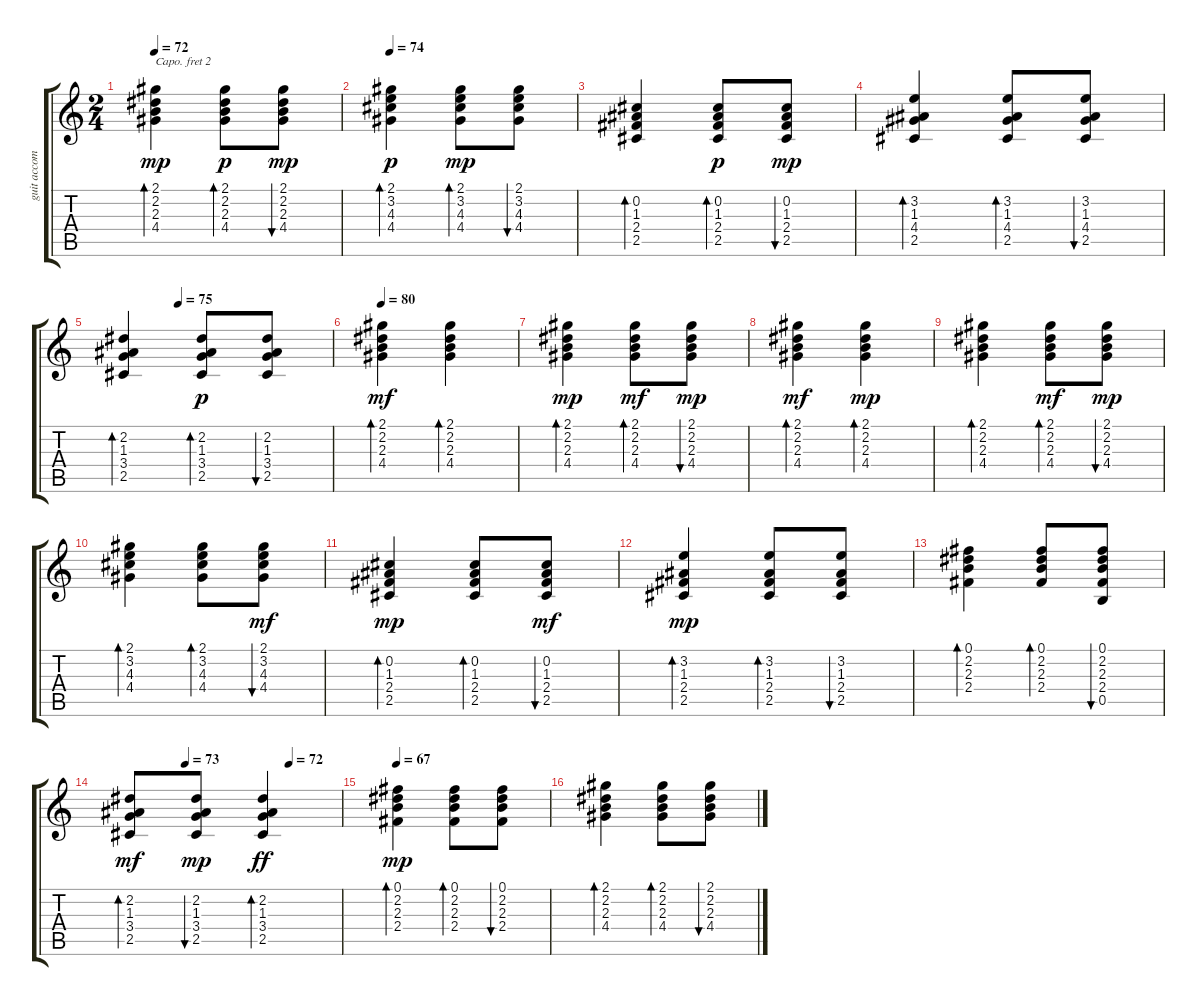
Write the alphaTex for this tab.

\track ("guit accomp." "guit accom") {instrument acousticguitarsteel}
\staff {score tabs}
\capo 2
\tuning (E4 B3 G3 D3 A2 E2) {hide}
\ts (2 4)
\tempo 72
\clef g2
\ks c
(2.1 2.2 2.3 4.4).4{bd 60 dy mp} (2.1 2.2 2.3 4.4).8{bd 60 dy p} (2.1 2.2 2.3 4.4).8{bu 60 dy mp} |
\tempo 74
(2.1 3.2 4.3 4.4).4{bd 60 dy p} (2.1 3.2 4.3 4.4).8{bd 60 dy mp} (2.1 3.2 4.3 4.4).8{bu 60} |
(0.2 1.3 2.4 2.5).4{bd 60} (0.2 1.3 2.4 2.5).8{bd 60 dy p} (0.2 1.3 2.4 2.5).8{bu 60 dy mp} |
(3.2 1.3 4.4 2.5).4{bd 60} (3.2 1.3 4.4 2.5).8{bd 60} (3.2 1.3 4.4 2.5).8{bu 60} |
\tempo (75 0.25)
(2.2 1.3 3.4 2.5).4{bd 60} (2.2 1.3 3.4 2.5).8{bd 60 dy p} (2.2 1.3 3.4 2.5).8{bu 60} |
\tempo 80
(2.1 2.2 2.3 4.4).4{bd 60 dy mf} (2.1 2.2 2.3 4.4).4{bd 60} |
(2.1 2.2 2.3 4.4).4{bd 60 dy mp} (2.1 2.2 2.3 4.4).8{bd 60 dy mf} (2.1 2.2 2.3 4.4).8{bu 60 dy mp} |
(2.1 2.2 2.3 4.4).4{bd 60 dy mf} (2.1 2.2 2.3 4.4).4{bd 60 dy mp} |
(2.1 2.2 2.3 4.4).4{bd 60} (2.1 2.2 2.3 4.4).8{bd 60 dy mf} (2.1 2.2 2.3 4.4).8{bu 60 dy mp} |
(2.1 3.2 4.3 4.4).4{bd 60} (2.1 3.2 4.3 4.4).8{bd 60} (2.1 3.2 4.3 4.4).8{bu 60 dy mf} |
(0.2 1.3 2.4 2.5).4{bd 60 dy mp} (0.2 1.3 2.4 2.5).8{bd 60} (0.2 1.3 2.4 2.5).8{bu 60 dy mf} |
(3.2 1.3 2.4 2.5).4{bd 60 dy mp} (3.2 1.3 2.4 2.5).8{bd 60} (3.2 1.3 2.4 2.5).8{bu 60} |
(0.1 2.2 2.3 2.4).4{bd 60} (0.1 2.2 2.3 2.4).8{bd 60} (0.1 2.2 2.3 2.4 0.5).8{bu 60} |
\tempo (73 0.25)
\tempo (72 0.75)
(2.2 1.3 3.4 2.5).8{bd 60 dy mf} (2.2 1.3 3.4 2.5).8{bu 60 dy mp} (2.2 1.3 3.4 2.5).4{bd 60 dy ff} |
\tempo 67
(0.1 2.2 2.3 2.4).4{bd 60 dy mp} (0.1 2.2 2.3 2.4).8{bd 60} (0.1 2.2 2.3 2.4).8{bu 60} |
(2.1 2.2 2.3 4.4).4{bd 60} (2.1 2.2 2.3 4.4).8{bd 60} (2.1 2.2 2.3 4.4).8{bu 60}
